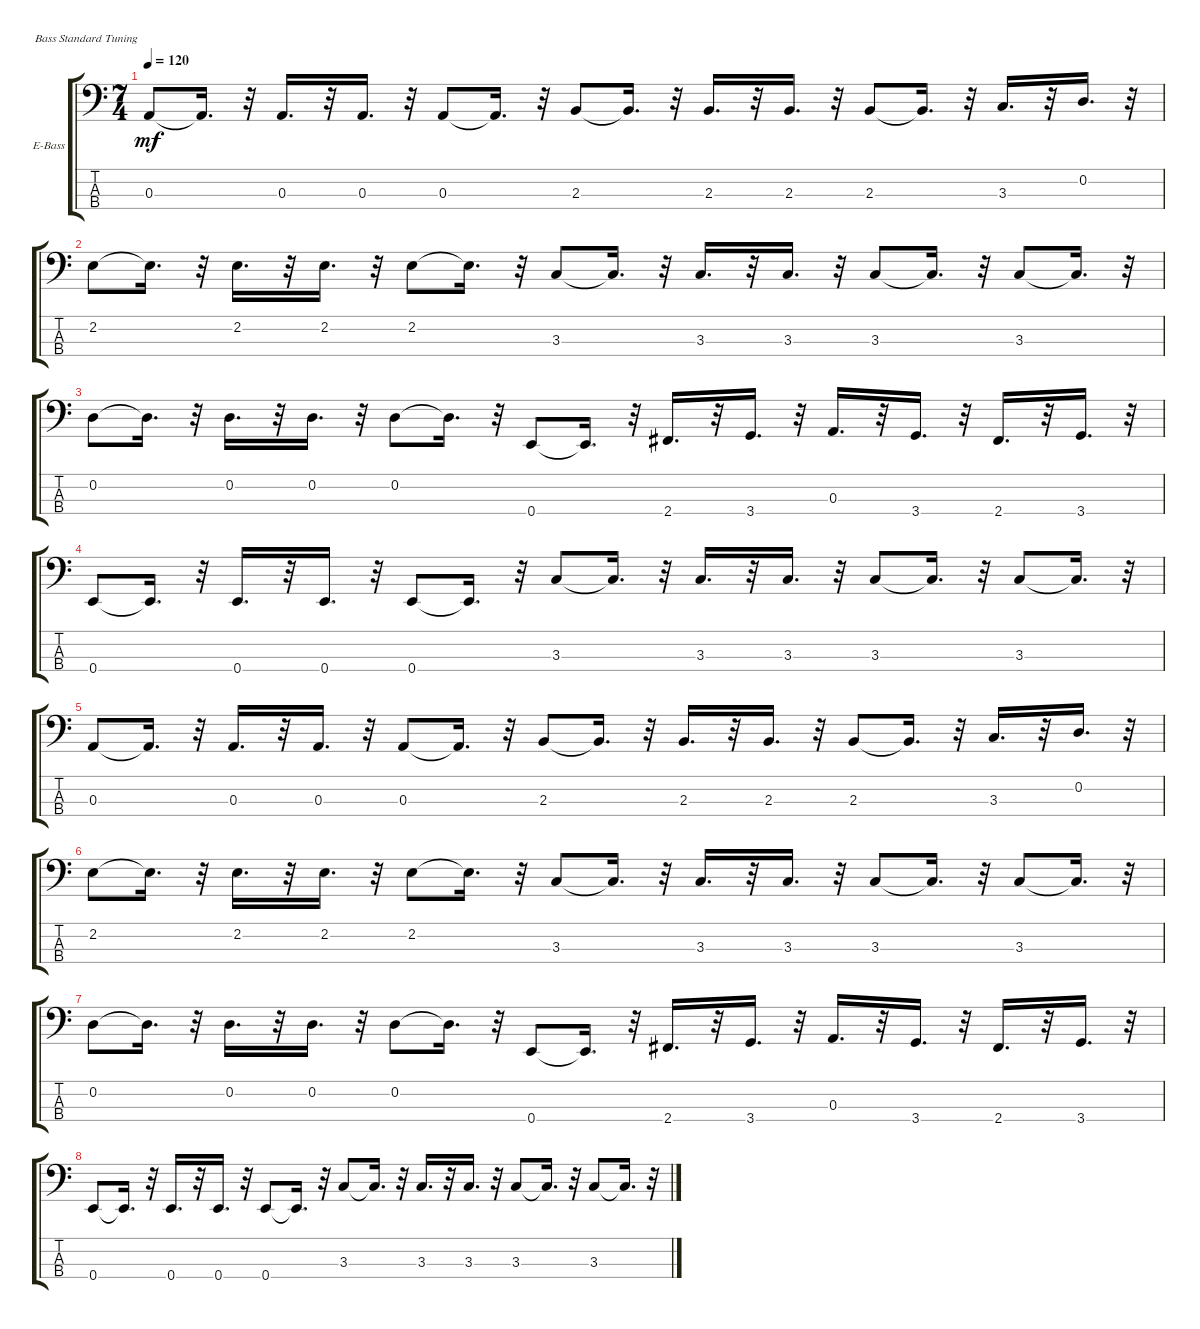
\bracketExtendMode groupsimilarinstruments
\firstSystemTrackNameOrientation horizontal
\otherSystemsTrackNameOrientation horizontal
\track ("" "E-Bass") {instrument electricbassfinger}
\staff {score tabs}
\tuning (G2 D2 A1 E1)
\ts (7 4)
\tempo 120
\clef f4
\ks c
0.3.8{dy mf} 0.3{t}.16{d} r.32 0.3.16{d} r.32 0.3.16{d} r.32 0.3.8 0.3{t}.16{d} r.32 2.3.8 2.3{t}.16{d} r.32 2.3.16{d} r.32 2.3.16{d} r.32 2.3.8 2.3{t}.16{d} r.32 3.3.16{d} r.32 0.2.16{d} r.32 |
2.2.8 2.2{t}.16{d} r.32 2.2.16{d} r.32 2.2.16{d} r.32 2.2.8 2.2{t}.16{d} r.32 3.3.8 3.3{t}.16{d} r.32 3.3.16{d} r.32 3.3.16{d} r.32 3.3.8 3.3{t}.16{d} r.32 3.3.8 3.3{t}.16{d} r.32 |
0.2.8 0.2{t}.16{d} r.32 0.2.16{d} r.32 0.2.16{d} r.32 0.2.8 0.2{t}.16{d} r.32 0.4.8 0.4{t}.16{d} r.32 2.4.16{d} r.32 3.4.16{d} r.32 0.3.16{d} r.32 3.4.16{d} r.32 2.4.16{d} r.32 3.4.16{d} r.32 |
0.4.8 0.4{t}.16{d} r.32 0.4.16{d} r.32 0.4.16{d} r.32 0.4.8 0.4{t}.16{d} r.32 3.3.8 3.3{t}.16{d} r.32 3.3.16{d} r.32 3.3.16{d} r.32 3.3.8 3.3{t}.16{d} r.32 3.3.8 3.3{t}.16{d} r.32 |
0.3.8 0.3{t}.16{d} r.32 0.3.16{d} r.32 0.3.16{d} r.32 0.3.8 0.3{t}.16{d} r.32 2.3.8 2.3{t}.16{d} r.32 2.3.16{d} r.32 2.3.16{d} r.32 2.3.8 2.3{t}.16{d} r.32 3.3.16{d} r.32 0.2.16{d} r.32 |
2.2.8 2.2{t}.16{d} r.32 2.2.16{d} r.32 2.2.16{d} r.32 2.2.8 2.2{t}.16{d} r.32 3.3.8 3.3{t}.16{d} r.32 3.3.16{d} r.32 3.3.16{d} r.32 3.3.8 3.3{t}.16{d} r.32 3.3.8 3.3{t}.16{d} r.32 |
0.2.8 0.2{t}.16{d} r.32 0.2.16{d} r.32 0.2.16{d} r.32 0.2.8 0.2{t}.16{d} r.32 0.4.8 0.4{t}.16{d} r.32 2.4.16{d} r.32 3.4.16{d} r.32 0.3.16{d} r.32 3.4.16{d} r.32 2.4.16{d} r.32 3.4.16{d} r.32 |
0.4.8 0.4{t}.16{d} r.32 0.4.16{d} r.32 0.4.16{d} r.32 0.4.8 0.4{t}.16{d} r.32 3.3.8 3.3{t}.16{d} r.32 3.3.16{d} r.32 3.3.16{d} r.32 3.3.8 3.3{t}.16{d} r.32 3.3.8 3.3{t}.16{d} r.32
